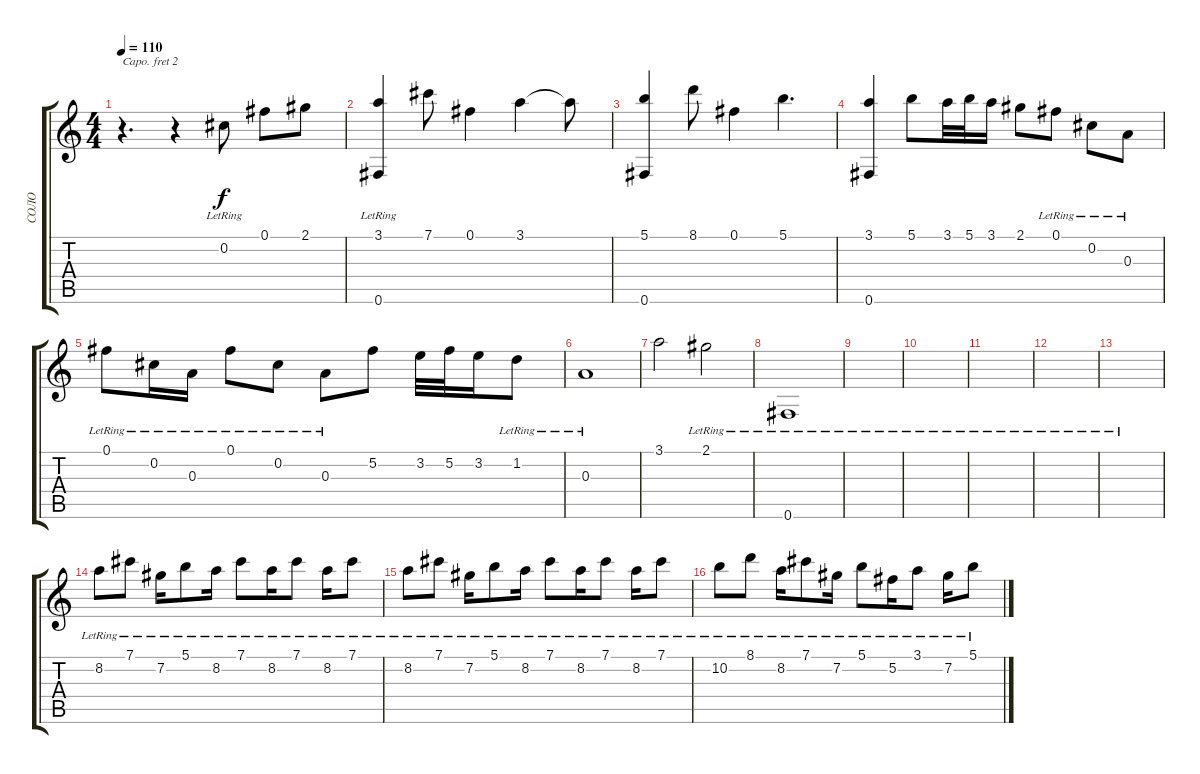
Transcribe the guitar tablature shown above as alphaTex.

\track ("СОЛО" "СОЛО") {instrument acousticguitarsteel}
\staff {score tabs}
\capo 2
\tuning (E4 B3 G3 D3 A2 E2) {hide}
\ts (4 4)
\tempo 110
\clef g2
\ks c
r.4{d dy f} r.4 0.2{lr}.8 0.1.8 2.1.8 |
(3.1 0.6{lr}).4 7.1.8 0.1.4 3.1.4 3.1{t}.8 |
(5.1 0.6).4 8.1.8 0.1.4 5.1.4{d} |
(3.1 0.6).4 5.1.8 3.1.32 5.1.32 3.1.16 2.1.8 0.1{lr}.8 0.2{lr}.8 0.3{lr}.8 |
0.1{lr}.8 0.2{lr}.16 0.3{lr}.16 0.1{lr}.8 0.2{lr}.8 0.3{lr}.8 5.2.8 3.2.32 5.2.32 3.2.16 1.2{lr}.8 |
0.3{lr}.1 |
3.1.2 2.1{lr}.2 |
0.6{lr}.1 |
|
|
|
|
|
8.2{lr}.8 7.1{lr}.8 7.2{lr}.16 5.1{lr}.8 8.2{lr}.16 7.1{lr}.8 8.2{lr}.16 7.1{lr}.8 8.2{lr}.16 7.1{lr}.8 |
8.2{lr}.8 7.1{lr}.8 7.2{lr}.16 5.1{lr}.8 8.2{lr}.16 7.1{lr}.8 8.2{lr}.16 7.1{lr}.8 8.2{lr}.16 7.1{lr}.8 |
10.2{lr}.8 8.1{lr}.8 8.2{lr}.16 7.1{lr}.8 7.2{lr}.16 5.1{lr}.8 5.2{lr}.16 3.1{lr}.8 7.2{lr}.16 5.1{lr}.8
